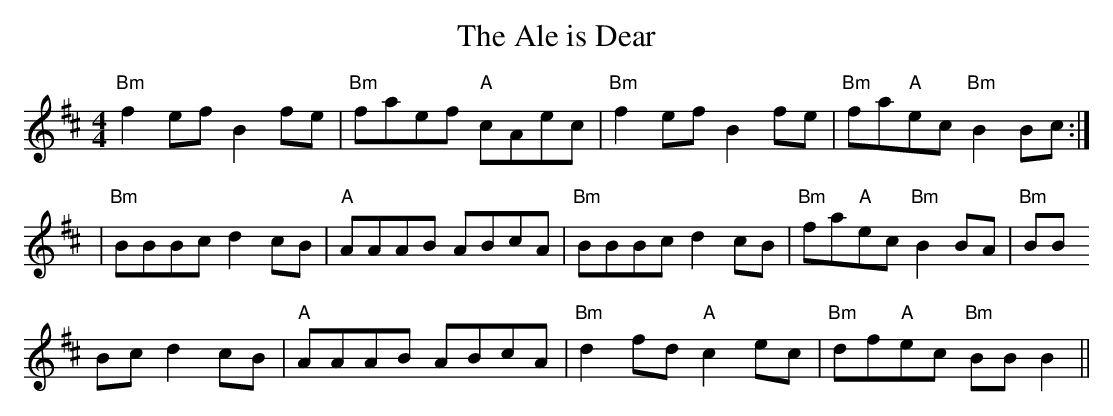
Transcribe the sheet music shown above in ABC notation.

X:1
T:Ale is Dear, The
M:4/4
L:1/8
K:Bm
"Bm"f2 ef B2 fe|"Bm"faef "A"cAec|"Bm"f2 ef B2 fe|"Bm"fa"A"ec "Bm"B2 Bc:|
|"Bm"BBBc d2 cB|"A"AAAB ABcA|"Bm"BBBc d2 cB|"Bm"fa"A"ec "Bm"B2 BA|"Bm"BB
Bc d2 cB|"A"AAAB ABcA|"Bm"d2 fd "A" c2 ec|"Bm"df"A"ec "Bm"BB B2||
